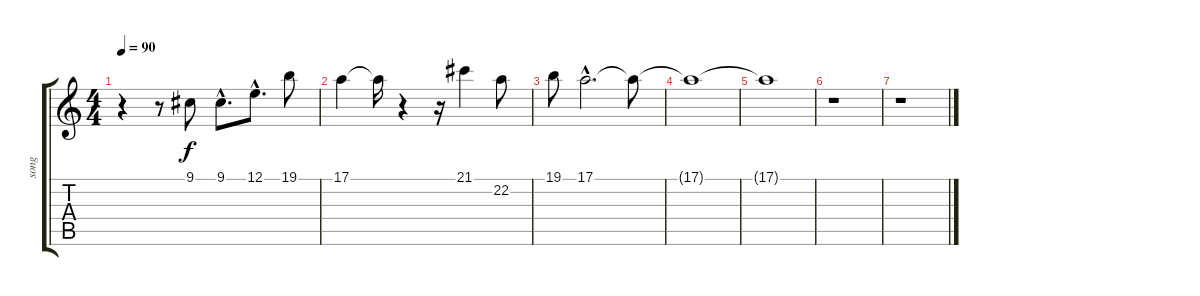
\track ("song" "song") {instrument electricpiano1}
\staff {score tabs}
\tuning (E4 B3 G3 D3 A2 E2) {hide}
\ts (4 4)
\tempo 90
\clef g2
\ks c
r.4{dy f} r.8 9.1.8 9.1{hac}.8{d} 12.1{hac}.8{d} 19.1.8 |
17.1.4 17.1{t}.16 r.4 r.16 21.1.4 22.2.8 |
19.1.8 17.1{hac}.2{d} 17.1{t}.8 |
17.1{t}.1 |
17.1{t}.1 |
r.1 |
r.1
